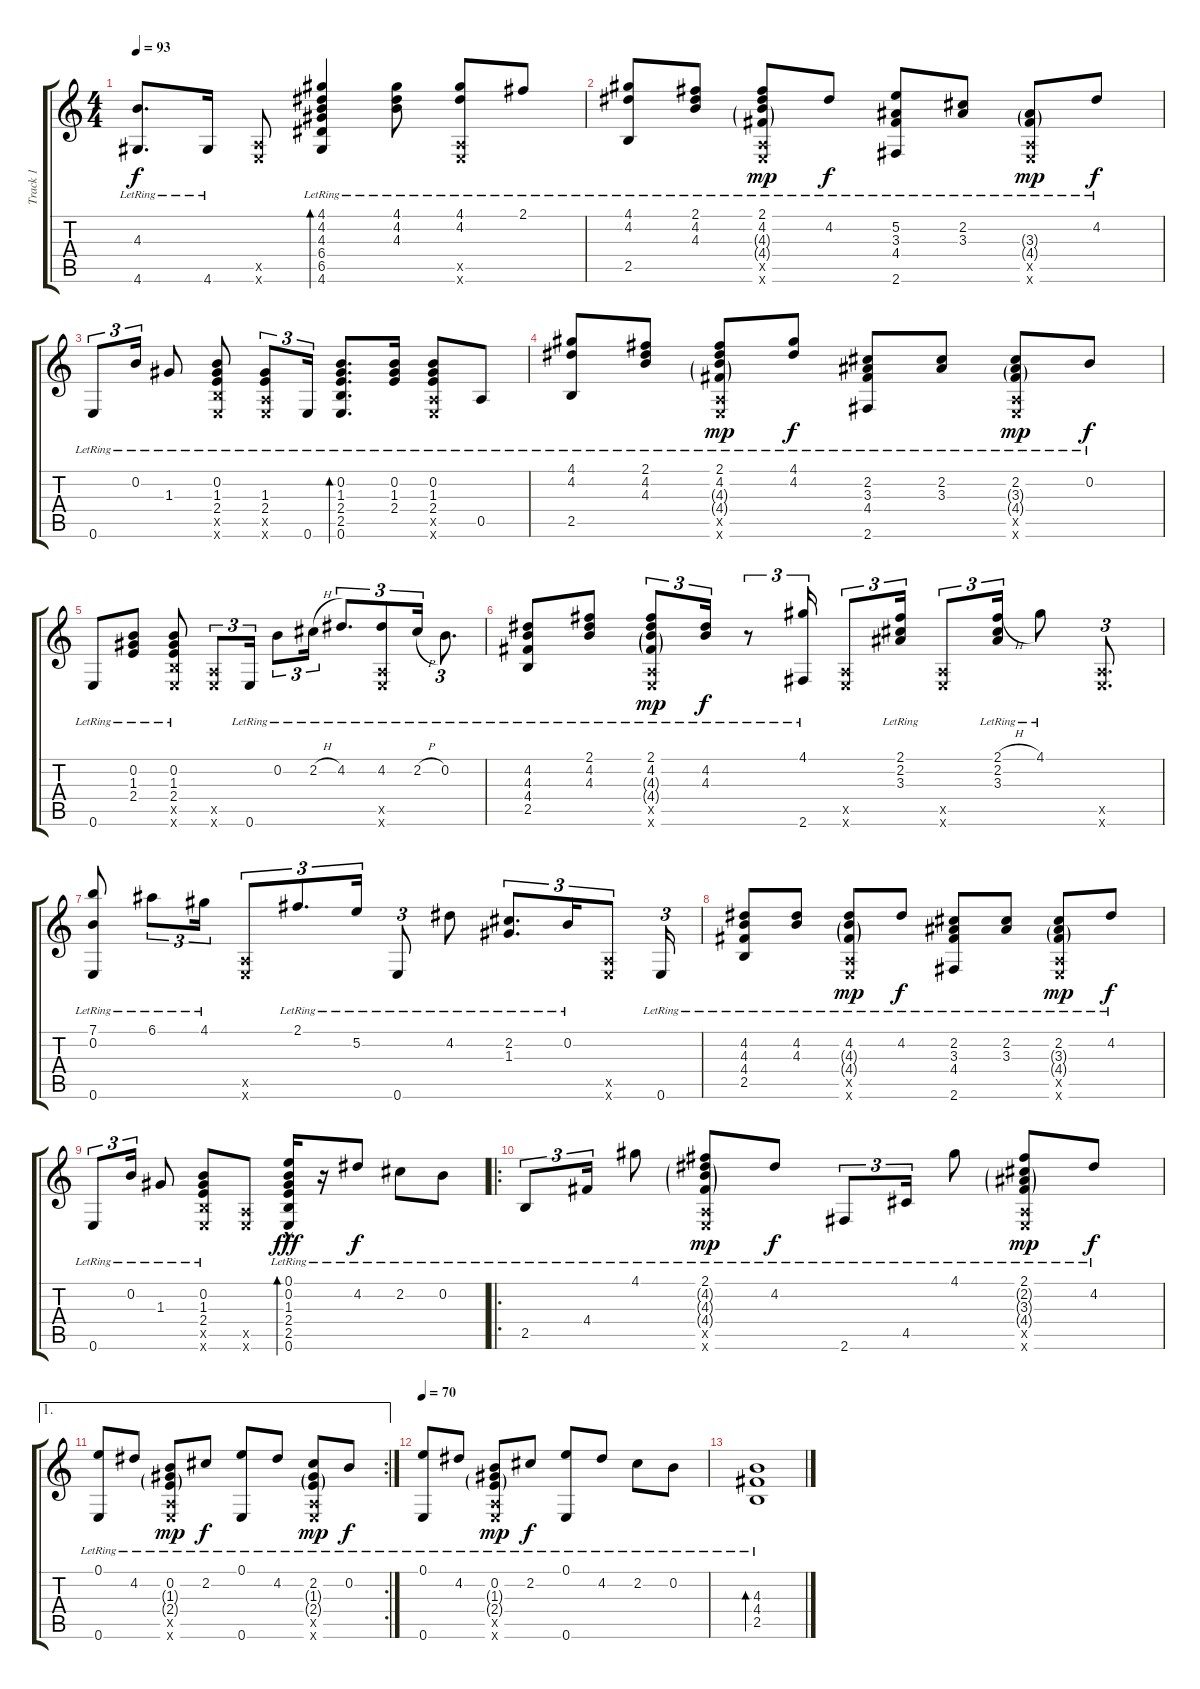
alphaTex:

\track ("Track 1" "Track 1") {instrument acousticguitarsteel}
\staff {score tabs}
\tuning (E4 B3 G3 D3 A2 E2) {hide}
\ts (4 4)
\tempo 93
\clef g2
\ks c
(4.3{lr} 4.6{lr}).8{d dy f} 4.6{lr}.16 (0.5{x} 0.6{x}).8 (4.1{lr} 4.2{lr} 4.3{lr} 6.4{lr} 6.5{lr} 4.6{lr}).4{bd 120} (4.1{lr} 4.2{lr} 4.3{lr}).8 (4.1{lr} 4.2{lr} 0.5{x} 0.6{x}).8 2.1{lr}.8 |
(4.1{lr} 4.2{lr} 2.5{lr}).8 (2.1{lr} 4.2{lr} 4.3{lr}).8 (2.1{lr} 4.2{lr} 4.3{g lr} 4.4{g lr} 0.5{x} 0.6{x}).8{dy mp} 4.2{lr}.8{dy f} (5.2{lr} 3.3{lr} 4.4{lr} 2.6{lr}).8 (2.2{lr} 3.3{lr}).8 (3.3{g lr} 4.4{g lr} 0.5{x} 0.6{x}).8{dy mp} 4.2{lr}.8{dy f} |
0.6{lr}.8{tu (3 2)} 0.2{lr}.16{tu (3 2)} 1.3{lr}.8 (0.2{lr} 1.3{lr} 2.4{lr} 2.5{x} 0.6{x}).8 (1.3{lr} 2.4{lr} 0.5{x} 0.6{x}).8{tu (3 2)} 0.6{lr}.16{tu (3 2)} (0.2{lr} 1.3{lr} 2.4{lr} 2.5{lr} 0.6{lr}).8{d bd 120} (0.2{lr} 1.3{lr} 2.4{lr}).16 (0.2{lr} 1.3{lr} 2.4{lr} 0.5{x} 0.6{x}).8 0.5{lr}.8 |
(4.1{lr} 4.2{lr} 2.5{lr}).8 (2.1{lr} 4.2{lr} 4.3{lr}).8 (2.1{lr} 4.2{lr} 4.3{g lr} 4.4{g lr} 0.5{x} 0.6{x}).8{dy mp} (4.1{lr} 4.2{lr}).8{dy f} (2.2{lr} 3.3{lr} 4.4{lr} 2.6{lr}).8 (2.2{lr} 3.3{lr}).8 (2.2{lr} 3.3{g lr} 4.4{g lr} 0.5{x} 0.6{x}).8{dy mp} 0.2{lr}.8{dy f} |
0.6{lr}.8 (0.2{lr} 1.3{lr} 2.4{lr}).8 (0.2{lr} 1.3{lr} 2.4{lr} 2.5{x} 0.6{x}).8 (0.5{x} 0.6{x}).8{tu (3 2)} 0.6{lr}.16{tu (3 2)} 0.2{lr}.8{tu (3 2)} 2.2{h lr}.16{tu (3 2)} 4.2{lr}.8{d tu (3 2)} (4.2{lr} 0.5{x} 0.6{x}).8{tu (3 2)} 2.2{h lr}.16{tu (3 2)} 0.2{lr}.8{d tu (3 2)} |
(4.2{lr} 4.3{lr} 4.4{lr} 2.5{lr}).8 (2.1{lr} 4.2{lr} 4.3{lr}).8 (2.1{lr} 4.2{lr} 4.3{g lr} 4.4{g lr} 0.5{x} 0.6{x}).8{tu (3 2) dy mp} (4.2{lr} 4.3{lr}).16{tu (3 2) dy f} r.8{tu (3 2)} (4.1{lr} 2.6{lr}).16{tu (3 2)} (0.5{x} 0.6{x}).8{tu (3 2)} (2.1{lr} 2.2{lr} 3.3{lr}).16{tu (3 2)} (0.5{x} 0.6{x}).8{tu (3 2)} (2.1{h lr} 2.2{lr} 3.3{lr}).16{tu (3 2)} 4.1{lr}.8 (0.5{x} 0.6{x}).8{d tu (3 2)} |
(7.1{lr} 0.2{lr} 0.6{lr}).8 6.1{lr}.8{tu (3 2)} 4.1{lr}.16{tu (3 2)} (0.5{x} 0.6{x}).8{tu (3 2)} 2.1{lr}.8{d tu (3 2)} 5.2{lr}.16{tu (3 2)} 0.6{lr}.8{tu (3 2)} 4.2{lr}.8 (2.2{lr} 1.3{lr}).8{d tu (3 2)} 0.2{lr}.16{tu (3 2)} (0.5{x} 0.6{x}).8{tu (3 2)} 0.6{lr}.16{tu (3 2)} |
(4.2{lr} 4.3{lr} 4.4{lr} 2.5{lr}).8 (4.2{lr} 4.3{lr}).8 (4.2{lr} 4.3{g lr} 4.4{g lr} 0.5{x} 0.6{x}).8{dy mp} 4.2{lr}.8{dy f} (2.2{lr} 3.3{lr} 4.4{lr} 2.6{lr}).8 (2.2{lr} 3.3{lr}).8 (2.2{lr} 3.3{g lr} 4.4{g lr} 0.5{x} 0.6{x}).8{dy mp} 4.2{lr}.8{dy f} |
0.6{lr}.8{tu (3 2)} 0.2{lr}.16{tu (3 2)} 1.3{lr}.8 (0.2{lr} 1.3{lr} 2.4{lr} 2.5{x} 0.6{x}).8 (0.5{x} 0.6{x}).8 (0.1{lr} 0.2{lr} 1.3{lr} 2.4{lr} 2.5{lr} 0.6{hac lr}).16{bd 240 dy fff} r.16 4.2{lr}.8{dy f} 2.2{lr}.8 0.2{lr}.8 |
\ro
2.5{lr}.8{tu (3 2)} 4.4{lr}.16{tu (3 2)} 4.1{lr}.8 (2.1{lr} 4.2{g lr} 4.3{g lr} 4.4{g lr} 0.5{x} 0.6{x}).8{dy mp} 4.2{lr}.8{dy f} 2.6{lr}.8{tu (3 2)} 4.5{lr}.16{tu (3 2)} 4.1{lr}.8 (2.1{lr} 2.2{g lr} 3.3{g lr} 4.4{g lr} 0.5{x} 0.6{x}).8{dy mp} 4.2{lr}.8{dy f} |
\ae 1
\rc 2
(0.1{lr} 0.6{lr}).8 4.2{lr}.8 (0.2{lr} 1.3{g lr} 2.4{g lr} 0.5{x} 0.6{x}).8{dy mp} 2.2{lr}.8{dy f} (0.1{lr} 0.6{lr}).8 4.2{lr}.8 (2.2{lr} 1.3{g lr} 2.4{g lr} 0.5{x} 0.6{x}).8{dy mp} 0.2{lr}.8{dy f} |
\tempo 70
(0.1{lr} 0.6{lr}).8 4.2{lr}.8 (0.2{lr} 1.3{g lr} 2.4{g lr} 0.5{x} 0.6{x}).8{dy mp} 2.2{lr}.8{dy f} (0.1{lr} 0.6{lr}).8 4.2{lr}.8 2.2{lr}.8 0.2{lr}.8 |
(4.3{lr} 4.4{lr} 2.5{lr}).1{bd 480}
